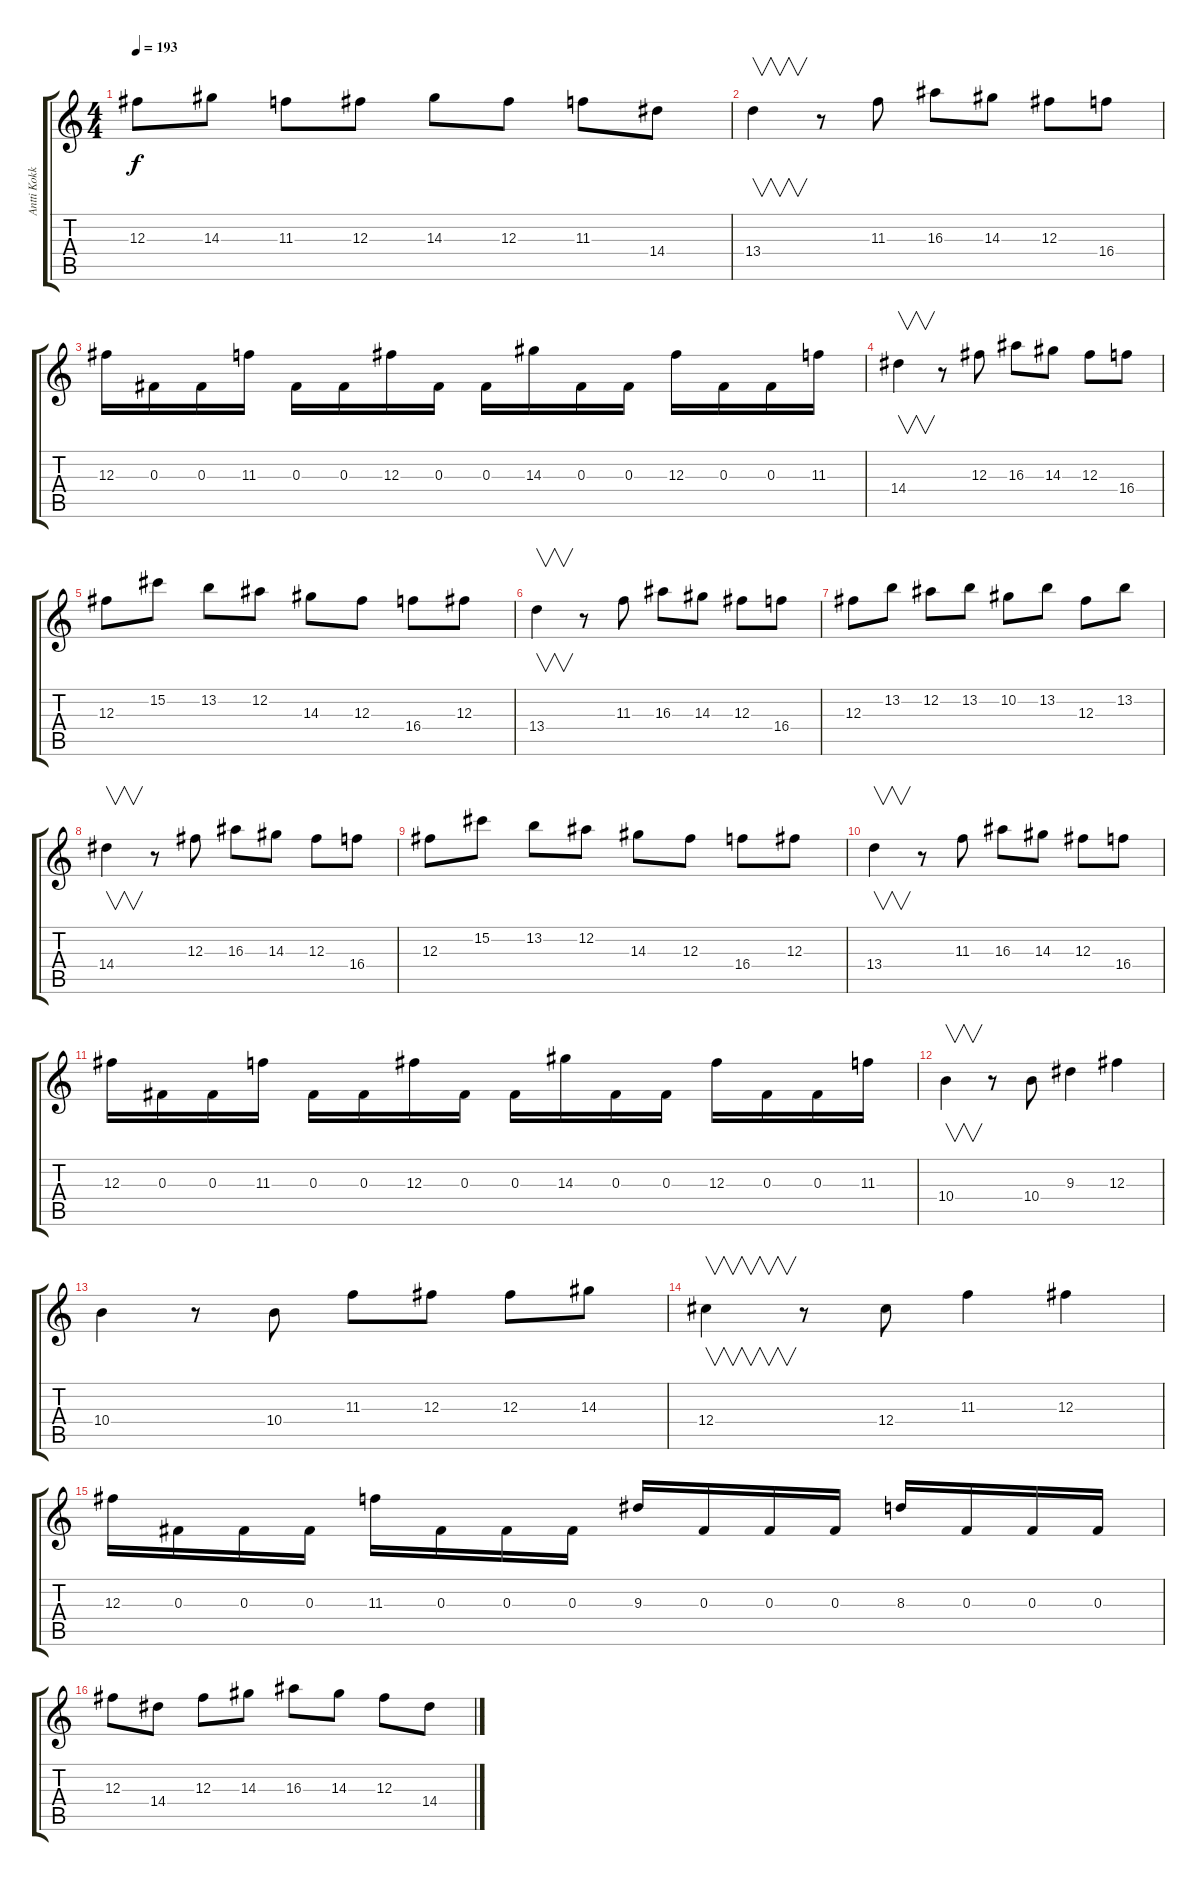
\track ("Antti Kokko" "Antti Kokk") {instrument overdrivenguitar}
\staff {score tabs}
\tuning (Eb4 Bb3 Gb3 Db3 Ab2 Eb2) {hide}
\ts (4 4)
\tempo 193
\clef g2
\ks c
12.3.8{dy f} 14.3.8 11.3.8 12.3.8 14.3.8 12.3.8 11.3.8 14.4.8 |
13.4.4{v} r.8 11.3.8 16.3.8 14.3.8 12.3.8 16.4.8 |
12.3.16 0.3.16 0.3.16 11.3.16 0.3.16 0.3.16 12.3.16 0.3.16 0.3.16 14.3.16 0.3.16 0.3.16 12.3.16 0.3.16 0.3.16 11.3.16 |
14.4.4{v} r.8 12.3.8 16.3.8 14.3.8 12.3.8 16.4.8 |
12.3.8 15.2.8 13.2.8 12.2.8 14.3.8 12.3.8 16.4.8 12.3.8 |
13.4.4{v} r.8 11.3.8 16.3.8 14.3.8 12.3.8 16.4.8 |
12.3.8 13.2.8 12.2.8 13.2.8 10.2.8 13.2.8 12.3.8 13.2.8 |
14.4.4{v} r.8 12.3.8 16.3.8 14.3.8 12.3.8 16.4.8 |
12.3.8 15.2.8 13.2.8 12.2.8 14.3.8 12.3.8 16.4.8 12.3.8 |
13.4.4{v} r.8 11.3.8 16.3.8 14.3.8 12.3.8 16.4.8 |
12.3.16 0.3.16 0.3.16 11.3.16 0.3.16 0.3.16 12.3.16 0.3.16 0.3.16 14.3.16 0.3.16 0.3.16 12.3.16 0.3.16 0.3.16 11.3.16 |
10.4.4{v} r.8 10.4.8 9.3.4 12.3.4 |
10.4.4 r.8 10.4.8 11.3.8 12.3.8 12.3.8 14.3.8 |
12.4.4{v} r.8 12.4.8 11.3.4 12.3.4 |
12.3.16 0.3.16 0.3.16 0.3.16 11.3.16 0.3.16 0.3.16 0.3.16 9.3.16 0.3.16 0.3.16 0.3.16 8.3.16 0.3.16 0.3.16 0.3.16 |
12.3.8 14.4.8 12.3.8 14.3.8 16.3.8 14.3.8 12.3.8 14.4.8
